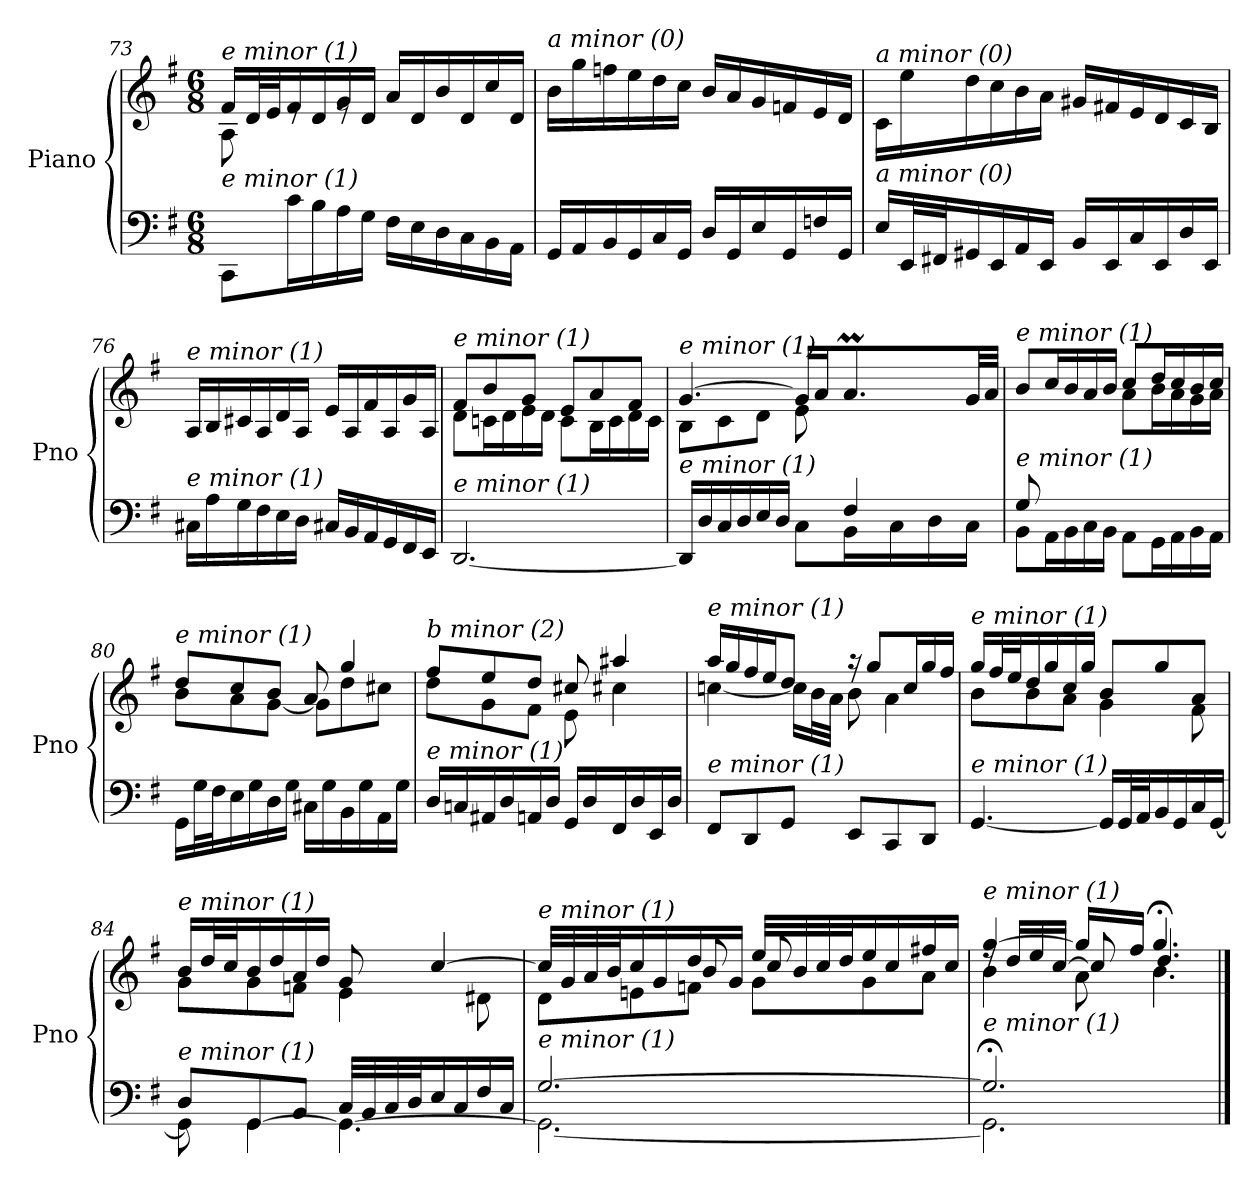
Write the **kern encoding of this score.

**kern	**kern
*part1	*part1
*staff2	*staff1
*I"Piano	*
*I'Pno	*
*clefF4	*clefG2
*k[f#]	*k[f#]
*M6/8	*M6/8
=73	=73
*^	*^
!	!	!LO:TX:i:t=e minor (1)	!
!LO:TX:i:t=e minor (1)	!	!	!
4.ryy	8CC\L	16f#/LL	8A\
.	.	32d/L	.
.	.	32e/J	.
.	16c\L	16f#/	8re
.	16B\	16d/	.
.	16A\	16g/	8re
.	16G\JJ	16d/JJ	.
4.ryy	16F#\LL	16a/LL	4.ryy
.	16E\	16d/	.
.	16D\	16b/	.
.	16C\	16d/	.
.	16BB\	16cc/	.
.	16AA\JJ	16d/JJ	.
*	*	*v	*v
=74	=74	=74
!	!	!LO:TX:i:t=a minor (0)
!LO:TX:i:t=a minor (0)	!	!
*v	*v	*
16GG/LL	16b\LL
16AA/	16gg\
16BB/	16ffn\
16GG/	16ee\
16C/	16dd\
16GG/JJ	16cc\JJ
16D/LL	16b/LL
16GG/	16a/
16E/	16g/
16GG/	16fn/
16Fn/	16e/
16GG/JJ	16d/JJ
!!LO:LB:g=z
=75	=75
!	!LO:TX:i:t=a minor (0)
!LO:TX:i:t=a minor (0)	!
16E/LL	16c/LL
32EE/L	16ee\
32FF#X/J	.
16GG#X/	16dd\
16EE/	16cc\
16AA/	16b\
16EE/JJ	16a\JJ
16BB/LL	16g#X/LL
16EE/	16f#X/
16C/	16e/
16EE/	16d/
16D/	16c/
16EE/JJ	16B/JJ
=76	=76
!	!LO:TX:i:t=e minor (1)
!LO:TX:i:t=e minor (1)	!
16C#X\LL	16A/LL
16A\	16B/
16G\	16c#X/
16F#\	16A/
16E\	16d/
16D\JJ	16A/JJ
16C#X/LL	16e/LL
16BB/	16A/
16AA/	16f#/
16GG/	16A/
16FF#/	16g/
16EE/JJ	16A/JJ
=77	=77
*	*^
!	!LO:TX:i:t=e minor (1)	!
!LO:TX:i:t=e minor (1)	!	!
[2.DD/	8f#/L	8d\L
.	8b/	16cn\L
.	.	16d\
.	8g/J	16e\
.	.	16d\JJ
.	8e/L	8c\L
.	8a/	16B\L
.	.	16c\
.	8f#/J	16d\
.	.	16c\JJ
=78	=78	=78
*^	*	*^
*	*^	*	*	*
!	!	!	!LO:TX:i:t=e minor (1)	!	!
!LO:TX:i:t=e minor (1)	!	!	!	!	!
2ryy	16DD/LL]	2ryy	[4.g/	8B\L	2ryy
.	16D/	.	.	.	.
.	16C/	.	.	8c\	.
.	16D/	.	.	.	.
.	16E/	.	.	8d\J	.
.	16D/JJ	.	.	.	.
.	8C\L	.	16g/LL]	8e\	.
.	.	.	16a/J	.	.
8.ryy	16BB\L	4F#/	8.aM/	32b!yy	4ryy
.	.	.	.	32a!yy	.
.	16C\	.	.	32b!yy	.
.	.	.	.	32a!yy	.
.	16D\	.	.	32b!yy	.
.	.	.	.	32a!yy	.
16ryy	16C\JJ	.	32g/LL	16ryy	.
.	.	.	32a/JJJ	.	.
*	*v	*v	*	*	*
*	*	*	*v	*v
!!LO:LB:g=z
=79	=79	=79	=79
!	!	!LO:TX:i:t=e minor (1)	!
!LO:TX:i:t=e minor (1)	!	!	!
8G/L	8BB\L	8b/L	8ryy
2ryy	16AA\L	16cc/L	16a\L
.	16BB\	16b/	16g\
.	16C\	16a/	16f#\
.	16BB\JJ	16b/JJ	16g\JJ
.	8AA\L	8cc/L	8a\L
.	16GG\L	16dd/L	16b\L
.	16AA\	16cc/	16a\
8ryy	16BB\	16b/	16g\
.	16AA\JJ	16cc/JJ	16a\JJ
=80	=80	=80	=80
!	!	!LO:TX:i:t=e minor (1)	!
!LO:TX:i:t=b minor (2)	!	!	!
*v	*v	*	*
16GG\LL	8dd/L	8b\L
32G\L	.	.
32F#\J	.	.
16E\	8cc/	8a\
16G\	.	.
16D\	8b/J	[8g\J
16G\JJ	.	.
16C#X\LL	8a/	8g\L]
16G\	.	.
16BB\	4gg/	8dd\
16G\	.	.
16AA\	.	8cc#X\J
16G\JJ	.	.
=81	=81	=81
!	!LO:TX:i:t=b minor (2)	!
!LO:TX:i:t=e minor (1)	!	!
16D/LL	8ff#/L	8dd\L
16Cn/	.	.
16AA#Xi/	8ee/	8g\
16D/	.	.
16AA/	8dd/J	8f#\J
16D/JJ	.	.
16GG/LL	8cc#X/	8e\
16D/	.	.
16FF#/	4aa#Xi/	4cc#X\
16D/	.	.
16EE/	.	.
16D/JJ	.	.
=82	=82	=82
!	!LO:TX:i:t=e minor (1)	!
!LO:TX:i:t=e minor (1)	!	!
8FF#/L	16aa/LL	[4ccn\
.	16gg/	.
8DD/	16ff#/	.
.	16ee/J	.
8GG/J	8dd/J	16cc\LL]
.	.	32b\L
.	.	32a\JJJ
8EE/L	16r	8b\
.	8gg/L	.
8CC/	.	4a\
.	16cc/L	.
8DD/J	16gg/	.
.	16ff#/JJ	.
!!LO:LB:g=z	!!
=83	=83	=83
!	!LO:TX:i:t=e minor (1)	!
!LO:TX:i:t=e minor (1)	!	!
[4.GG/	16gg/LL	8b\L
.	32ff#/L	.
.	32ee/J	.
.	16dd/	8b\
.	16gg/	.
.	16cc/	8a\J
.	16gg/JJ	.
16GG/LL]	8b/L	4g\
32GG/L	.	.
32AA/J	.	.
16BB/	8gg/	.
16GG/	.	.
16C/	8a/J	8f#\
[16GG/JJ	.	.
=84	=84	=84
*^	*	*
!	!	!LO:TX:i:t=e minor (1)	!
!LO:TX:i:t=e minor (1)	!	!	!
8GG\]	8D/L	16b/LL	8g\L
.	.	32dd/L	.
.	.	32cc/J	.
[4GG\	8GG/	16b/	8g\
.	.	16dd/	.
.	8BB/J	16a/	8fn\J
.	.	16dd/JJ	.
4.GG\_	32C/LLL	8g/	4e\
.	32BB/	.	.
.	32C/	.	.
.	32D/J	.	.
.	16E/	[4cc/	.
.	16C/	.	.
.	16F#/	.	8d#Xi\
.	16C/JJ	.	.
=85	=85	=85	=85
*	*^	*	*^
!	!	!	!LO:TX:i:t=e minor (1)	!	!
!LO:TX:i:t=e minor (1)	!	!	!	!	!
4ryy	2.GG\_	[2.G/	32cc/LLL]	8d\L	4ryy
.	.	.	32g/	.	.
.	.	.	32a/	.	.
.	.	.	32b/J	.	.
.	.	.	16cc/	8en\	.
.	.	.	16g/	.	.
4ryy	.	.	16dd/	8fn\J	8b/
.	.	.	16g/JJ	.	.
.	.	.	32ee/LLL	8g\L	8cc/
.	.	.	32b/	.	.
.	.	.	32cc/	.	.
.	.	.	32dd/J	.	.
4ryy	.	.	16ee/	8g\	4ryy
.	.	.	16cc/	.	.
.	.	.	16ff#X/	8a\J	.
.	.	.	16cc/JJ	.	.
*	*v	*v	*	*	*
=86	=86	=86	=86	=86
!	!	!LO:TX:i:t=e minor (1)	!	!
!LO:TX:i:t=e minor (1)	!	!	!	!
2.GG;\]	2.G/]	[4gg/	4b\	16rff
.	.	.	.	16dd/LL
.	.	.	.	16ee/
.	.	.	.	[16cc/JJ
.	.	16gg/LL]	8a\	8cc/]
.	.	16ff#/JJ	.	.
.	.	4.gg;</	4.b\	4.dd/
*v	*v	*	*	*
*	*v	*v	*v
==	==
*-	*-
